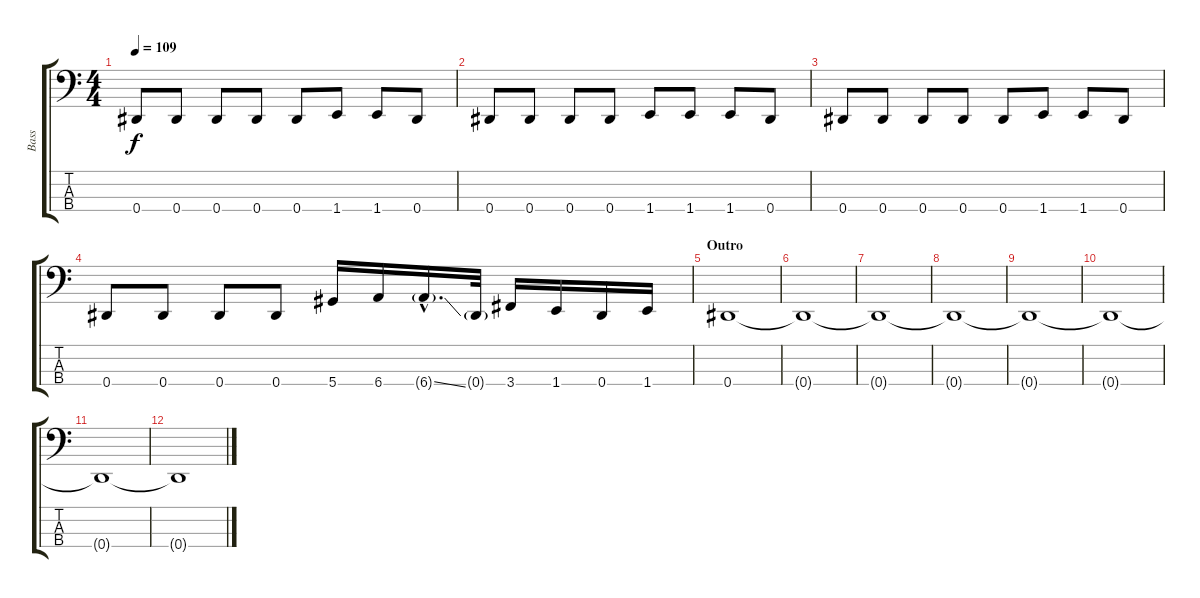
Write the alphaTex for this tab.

\track ("Bass" "Bass") {instrument electricbasspick}
\staff {score tabs}
\tuning (Gb2 Db2 Ab1 Eb1) {hide}
\ts (4 4)
\tempo 109
\clef f4
\ks c
0.4.8{dy f} 0.4.8 0.4.8 0.4.8 0.4.8 1.4.8 1.4.8 0.4.8 |
0.4.8 0.4.8 0.4.8 0.4.8 1.4.8 1.4.8 1.4.8 0.4.8 |
0.4.8 0.4.8 0.4.8 0.4.8 0.4.8 1.4.8 1.4.8 0.4.8 |
0.4.8 0.4.8 0.4.8 0.4.8 5.4.16 6.4.16 6.4{ss g hac}.16{d} 0.4{g}.32 3.4.16 1.4.16 0.4.16 1.4.16 |
\section ("" "Outro")
0.4.1 |
0.4{t}.1 |
0.4{t}.1 |
0.4{t}.1 |
0.4{t}.1 |
0.4{t}.1 |
0.4{t}.1 |
0.4{t}.1
